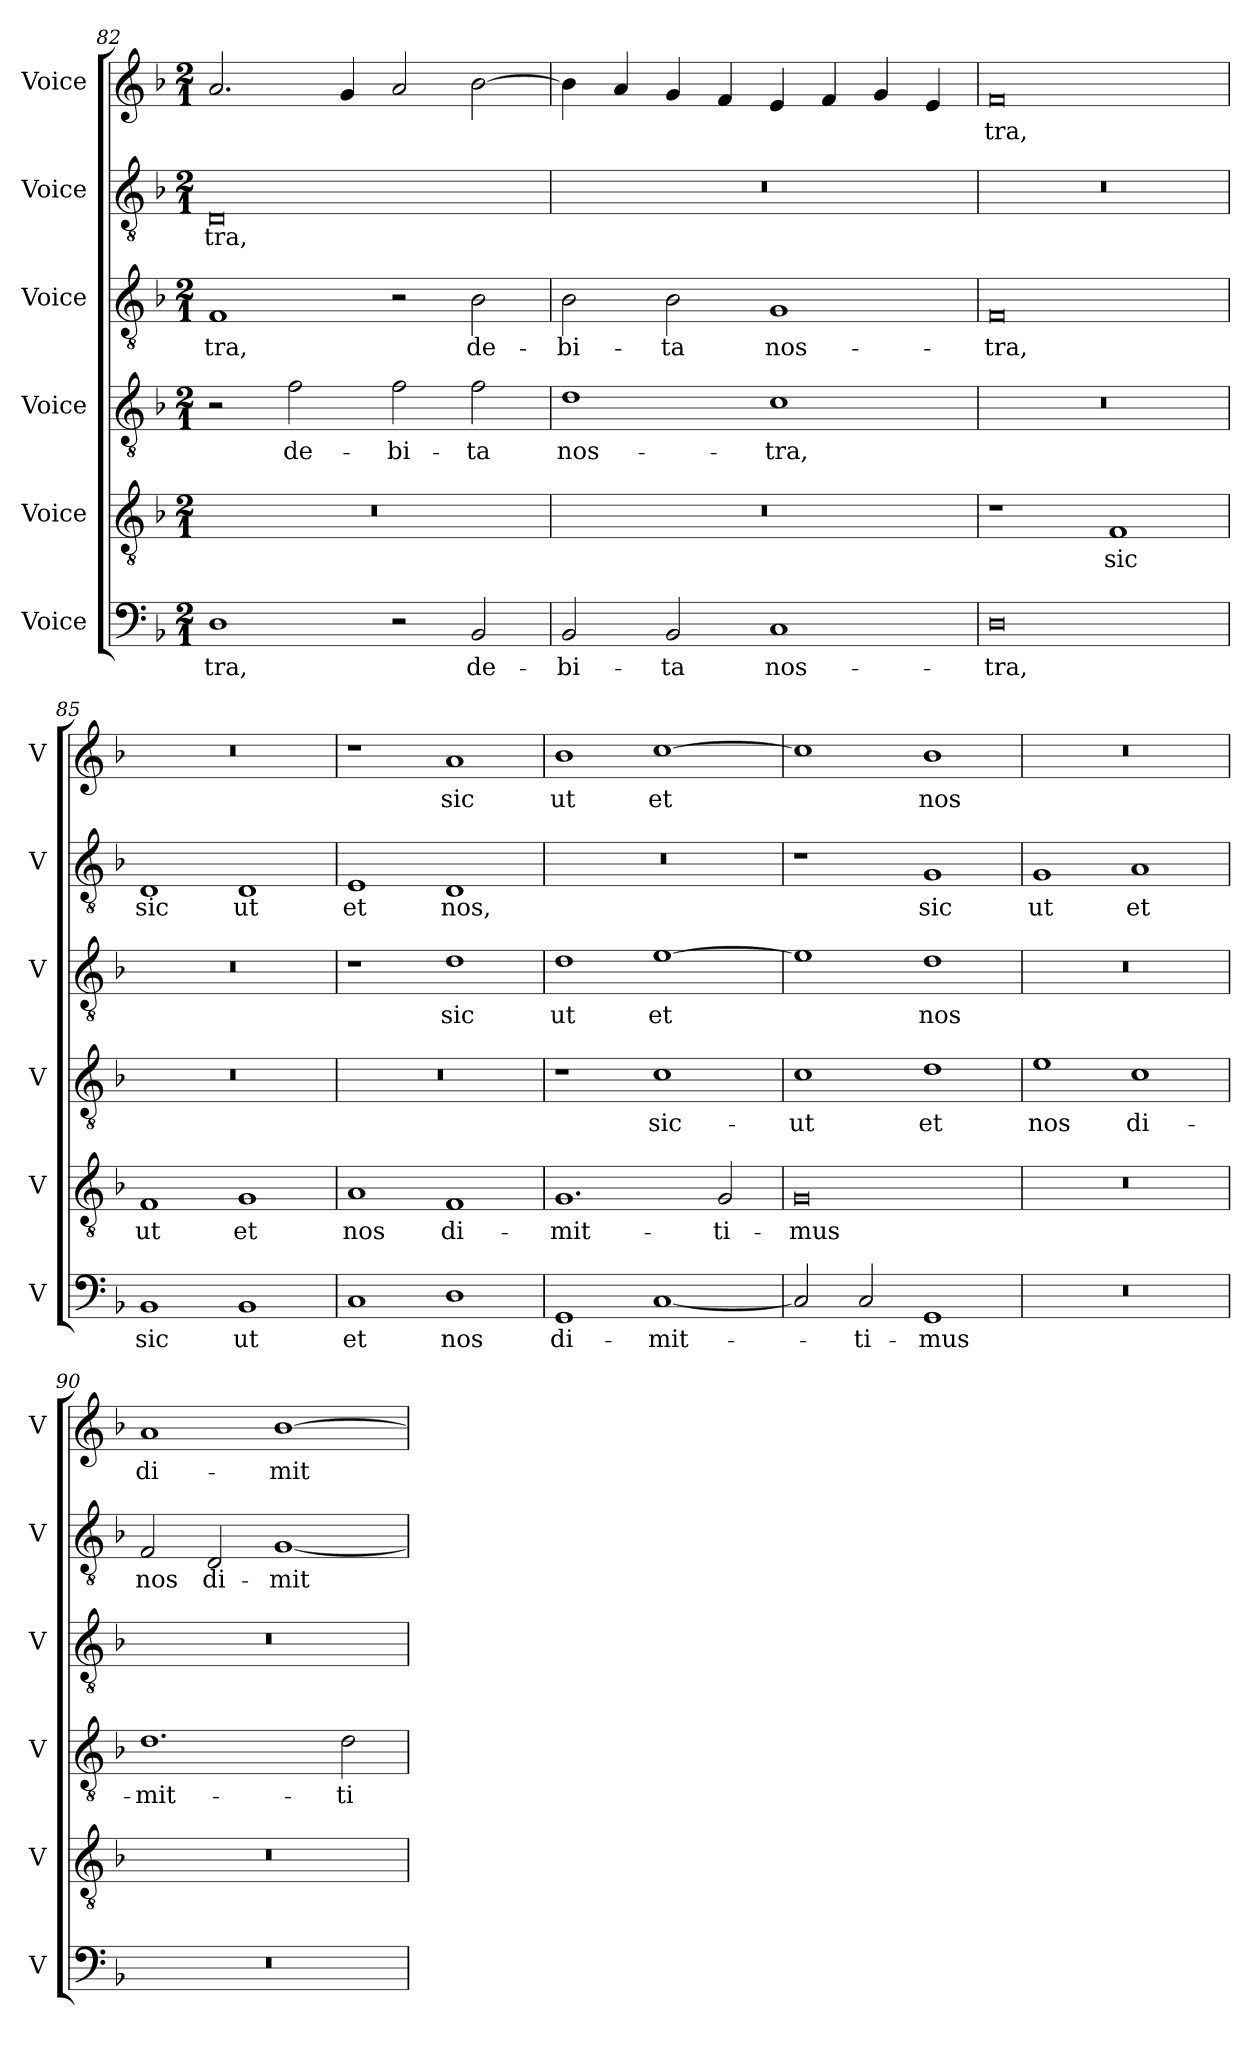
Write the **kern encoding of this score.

**kern	**text	**kern	**text	**kern	**text	**kern	**text	**kern	**text	**kern	**text
*part6	*part6	*part5	*part5	*part4	*part4	*part3	*part3	*part2	*part2	*part1	*part1
*staff6	*staff6	*staff5	*staff5	*staff4	*staff4	*staff3	*staff3	*staff2	*staff2	*staff1	*staff1
*I"Voice	*	*I"Voice	*	*I"Voice	*	*I"Voice	*	*I"Voice	*	*I"Voice	*
*I'V	*	*I'V	*	*I'V	*	*I'V	*	*I'V	*	*I'V	*
*clefF4	*	*clefGv2	*	*clefGv2	*	*clefGv2	*	*clefGv2	*	*clefG2	*
*k[b-]	*	*k[b-]	*	*k[b-]	*	*k[b-]	*	*k[b-]	*	*k[b-]	*
*M2/1	*	*M2/1	*	*M2/1	*	*M2/1	*	*M2/1	*	*M2/1	*
=82	=82	=82	=82	=82	=82	=82	=82	=82	=82	=82	=82
!	!LO:LY:b	!	!	!	!	!	!LO:LY:b	!	!LO:LY:b	!	!
1D	-tra,	0r	.	2r	.	1F	-tra,	0D	-tra,	2.a/	.
!	!	!	!	!	!LO:LY:b	!	!	!	!	!	!
.	.	.	.	2f\	de-	.	.	.	.	.	.
.	.	.	.	.	.	.	.	.	.	4g/	.
!	!	!	!	!	!LO:LY:b	!	!	!	!	!	!
2r	.	.	.	2f\	-bi-	2r	.	.	.	2a/	.
!	!LO:LY:b	!	!	!	!LO:LY:b	!	!LO:LY:b	!	!	!	!
2BB-/	de-	.	.	2f\	-ta	2B-\	de-	.	.	[2b-\	.
!!LO:PB:g=z
=83	=83	=83	=83	=83	=83	=83	=83	=83	=83	=83	=83
!	!LO:LY:b	!	!	!	!LO:LY:b	!	!LO:LY:b	!	!	!	!
2BB-/	-bi-	0r	.	1d	nos-	2B-\	-bi-	0r	.	4b-\]	.
.	.	.	.	.	.	.	.	.	.	4a/	.
!	!LO:LY:b	!	!	!	!	!	!LO:LY:b	!	!	!	!
2BB-/	-ta	.	.	.	.	2B-\	-ta	.	.	4g/	.
.	.	.	.	.	.	.	.	.	.	4f/	.
!	!LO:LY:b	!	!	!	!LO:LY:b	!	!LO:LY:b	!	!	!	!
1C	nos-	.	.	1c	-tra,	1G	nos-	.	.	4e/	.
.	.	.	.	.	.	.	.	.	.	4f/	.
.	.	.	.	.	.	.	.	.	.	4g/	.
.	.	.	.	.	.	.	.	.	.	4e/	.
=84	=84	=84	=84	=84	=84	=84	=84	=84	=84	=84	=84
!	!LO:LY:b	!	!	!	!	!	!LO:LY:b	!	!	!	!LO:LY:b
0D	-tra,	1r	.	0r	.	0F	-tra,	0r	.	0f	-tra,
!	!	!	!LO:LY:b	!	!	!	!	!	!	!	!
.	.	1F	sic	.	.	.	.	.	.	.	.
=85	=85	=85	=85	=85	=85	=85	=85	=85	=85	=85	=85
!	!LO:LY:b	!	!LO:LY:b	!	!	!	!	!	!LO:LY:b	!	!
1BB-	sic	1F	ut	0r	.	0r	.	1D	sic	0r	.
!	!LO:LY:b	!	!LO:LY:b	!	!	!	!	!	!LO:LY:b	!	!
1BB-	ut	1G	et	.	.	.	.	1D	ut	.	.
=86	=86	=86	=86	=86	=86	=86	=86	=86	=86	=86	=86
!	!LO:LY:b	!	!LO:LY:b	!	!	!	!	!	!LO:LY:b	!	!
1C	et	1A	nos	0r	.	1r	.	1E	et	1r	.
!	!LO:LY:b	!	!LO:LY:b	!	!	!	!LO:LY:b	!	!LO:LY:b	!	!LO:LY:b
1D	nos	1F	di-	.	.	1d	sic	1D	nos,	1a	sic
!!LO:LB:g=z
=87	=87	=87	=87	=87	=87	=87	=87	=87	=87	=87	=87
!	!LO:LY:b	!	!LO:LY:b	!	!	!	!LO:LY:b	!	!	!	!LO:LY:b
1GG	di-	1.G	-mit-	1r	.	1d	ut	0r	.	1b-	ut
!	!LO:LY:b	!	!	!	!LO:LY:b	!	!LO:LY:b	!	!	!	!LO:LY:b
[1C	-mit-	.	.	1c	sic-	[1e	et	.	.	[1cc	et
!	!	!	!LO:LY:b	!	!	!	!	!	!	!	!
.	.	2G/	-ti-	.	.	.	.	.	.	.	.
=88	=88	=88	=88	=88	=88	=88	=88	=88	=88	=88	=88
!	!	!	!LO:LY:b	!	!LO:LY:b	!	!	!	!	!	!
2C/]	.	0G	-mus	1c	-ut	1e]	.	1r	.	1cc]	.
!	!LO:LY:b	!	!	!	!	!	!	!	!	!	!
2C/	-ti-	.	.	.	.	.	.	.	.	.	.
!	!LO:LY:b	!	!	!	!LO:LY:b	!	!LO:LY:b	!	!LO:LY:b	!	!LO:LY:b
1GG	-mus	.	.	1d	et	1d	nos	1G	sic	1b-	nos
=89	=89	=89	=89	=89	=89	=89	=89	=89	=89	=89	=89
!	!	!	!	!	!LO:LY:b	!	!	!	!LO:LY:b	!	!
0r	.	0r	.	1e	nos	0r	.	1G	ut	0r	.
!	!	!	!	!	!LO:LY:b	!	!	!	!LO:LY:b	!	!
.	.	.	.	1c	di-	.	.	1A	et	.	.
=90	=90	=90	=90	=90	=90	=90	=90	=90	=90	=90	=90
!	!	!	!	!	!LO:LY:b	!	!	!	!LO:LY:b	!	!LO:LY:b
0r	.	0r	.	1.d	-mit-	0r	.	2F/	nos	1a	di-
!	!	!	!	!	!	!	!	!	!LO:LY:b	!	!
.	.	.	.	.	.	.	.	2D/	di-	.	.
!	!	!	!	!	!	!	!	!	!LO:LY:b	!	!LO:LY:b
.	.	.	.	.	.	.	.	[1G	-mit-	[1b-	-mit-
!	!	!	!	!	!LO:LY:b	!	!	!	!	!	!
.	.	.	.	2d\	-ti-	.	.	.	.	.	.
=	=	=	=	=	=	=	=	=	=	=	=
*-	*-	*-	*-	*-	*-	*-	*-	*-	*-	*-	*-
